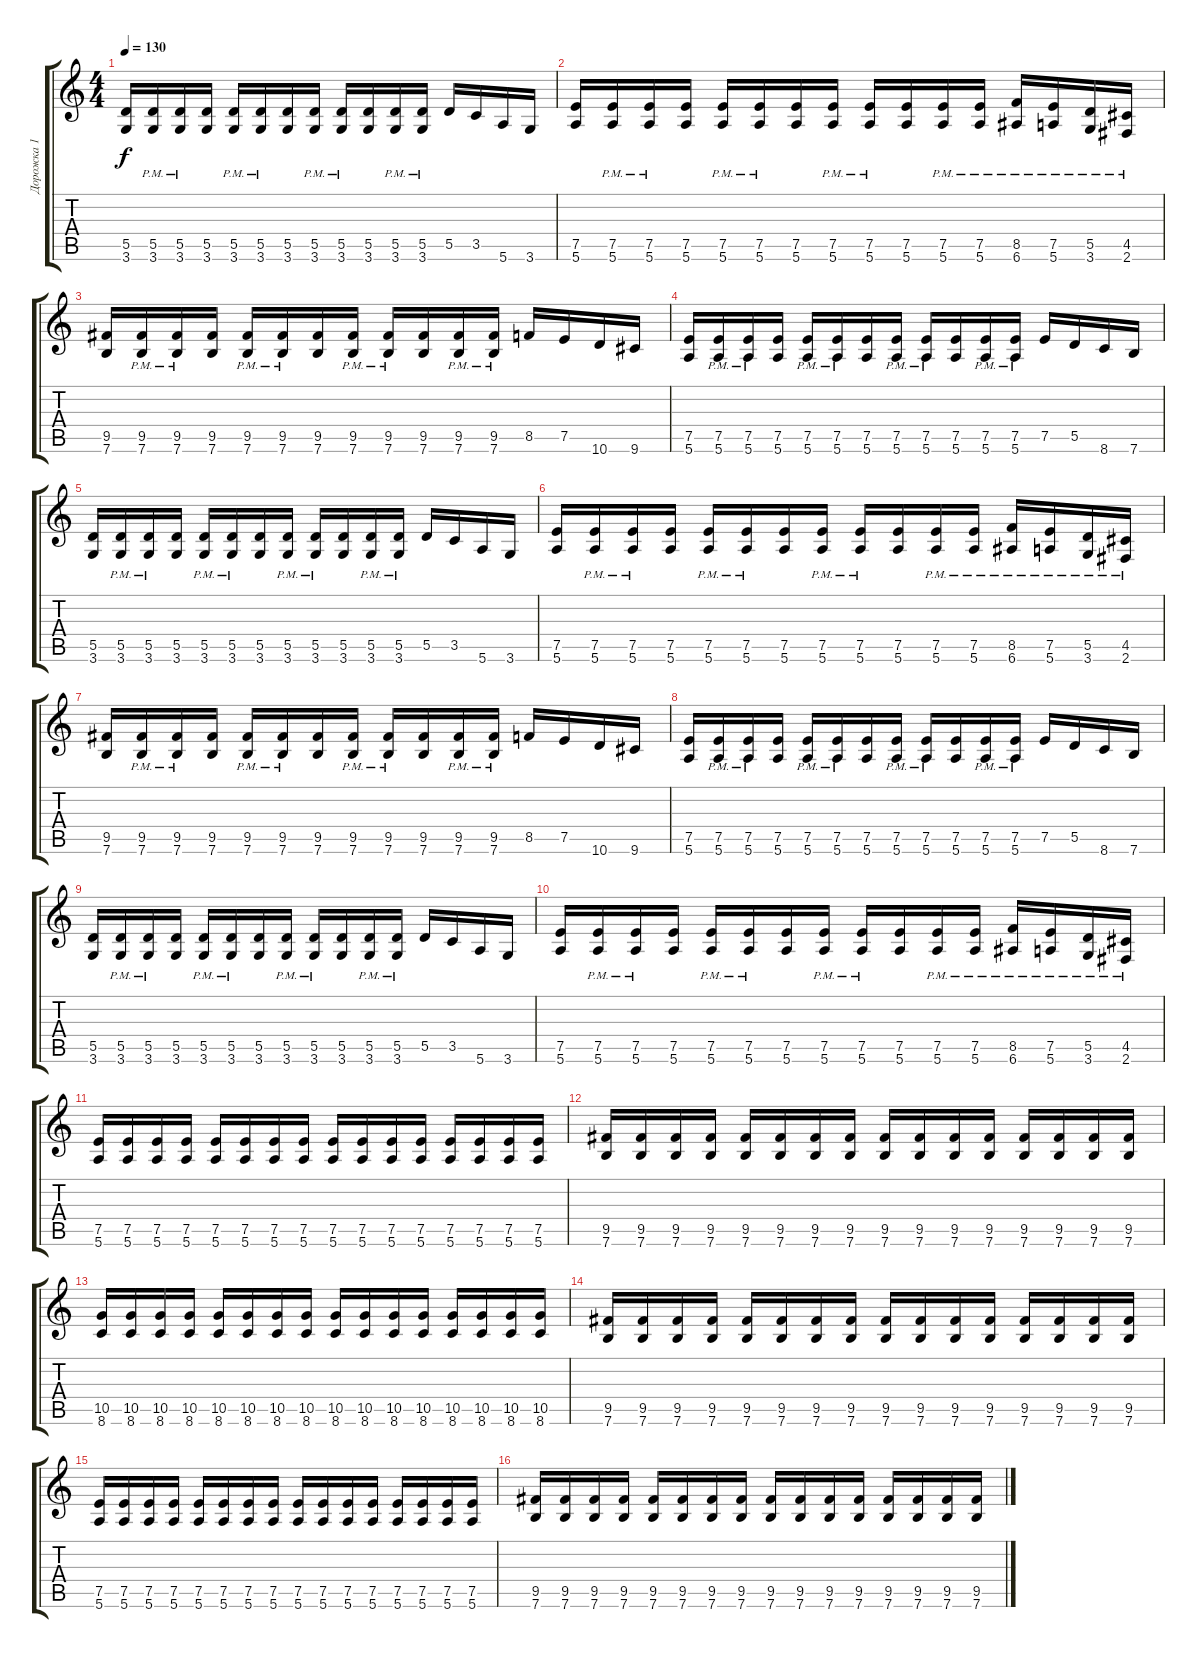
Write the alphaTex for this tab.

\track ("Дорожка 1" "Дорожка 1") {instrument distortionguitar}
\staff {score tabs}
\tuning (E4 B3 G3 D3 A2 E2) {hide}
\ts (4 4)
\tempo 130
\clef g2
\ks c
(5.5 3.6).16{dy f} (5.5{pm} 3.6{pm}).16 (5.5{pm} 3.6{pm}).16 (5.5 3.6).16 (5.5{pm} 3.6{pm}).16 (5.5{pm} 3.6{pm}).16 (5.5 3.6).16 (5.5{pm} 3.6{pm}).16 (5.5{pm} 3.6{pm}).16 (5.5 3.6).16 (5.5{pm} 3.6{pm}).16 (5.5{pm} 3.6{pm}).16 5.5.16 3.5.16 5.6.16 3.6.16 |
(7.5 5.6).16 (7.5{pm} 5.6{pm}).16 (7.5{pm} 5.6{pm}).16 (7.5 5.6).16 (7.5{pm} 5.6{pm}).16 (7.5{pm} 5.6{pm}).16 (7.5 5.6).16 (7.5{pm} 5.6{pm}).16 (7.5{pm} 5.6{pm}).16 (7.5 5.6).16 (7.5{pm} 5.6{pm}).16 (7.5{pm} 5.6{pm}).16 (8.5{pm} 6.6{pm}).16 (7.5{pm} 5.6{pm}).16 (5.5{pm} 3.6{pm}).16 (4.5{pm} 2.6{pm}).16 |
(9.5 7.6).16 (9.5{pm} 7.6{pm}).16 (9.5{pm} 7.6{pm}).16 (9.5 7.6).16 (9.5{pm} 7.6{pm}).16 (9.5{pm} 7.6{pm}).16 (9.5 7.6).16 (9.5{pm} 7.6{pm}).16 (9.5{pm} 7.6{pm}).16 (9.5 7.6).16 (9.5{pm} 7.6{pm}).16 (9.5{pm} 7.6{pm}).16 8.5.16 7.5.16 10.6.16 9.6.16 |
(7.5 5.6).16 (7.5{pm} 5.6{pm}).16 (7.5{pm} 5.6{pm}).16 (7.5 5.6).16 (7.5{pm} 5.6{pm}).16 (7.5{pm} 5.6{pm}).16 (7.5 5.6).16 (7.5{pm} 5.6{pm}).16 (7.5{pm} 5.6{pm}).16 (7.5 5.6).16 (7.5{pm} 5.6{pm}).16 (7.5{pm} 5.6{pm}).16 7.5.16 5.5.16 8.6.16 7.6.16 |
(5.5 3.6).16 (5.5{pm} 3.6{pm}).16 (5.5{pm} 3.6{pm}).16 (5.5 3.6).16 (5.5{pm} 3.6{pm}).16 (5.5{pm} 3.6{pm}).16 (5.5 3.6).16 (5.5{pm} 3.6{pm}).16 (5.5{pm} 3.6{pm}).16 (5.5 3.6).16 (5.5{pm} 3.6{pm}).16 (5.5{pm} 3.6{pm}).16 5.5.16 3.5.16 5.6.16 3.6.16 |
(7.5 5.6).16 (7.5{pm} 5.6{pm}).16 (7.5{pm} 5.6{pm}).16 (7.5 5.6).16 (7.5{pm} 5.6{pm}).16 (7.5{pm} 5.6{pm}).16 (7.5 5.6).16 (7.5{pm} 5.6{pm}).16 (7.5{pm} 5.6{pm}).16 (7.5 5.6).16 (7.5{pm} 5.6{pm}).16 (7.5{pm} 5.6{pm}).16 (8.5{pm} 6.6{pm}).16 (7.5{pm} 5.6{pm}).16 (5.5{pm} 3.6{pm}).16 (4.5{pm} 2.6{pm}).16 |
(9.5 7.6).16 (9.5{pm} 7.6{pm}).16 (9.5{pm} 7.6{pm}).16 (9.5 7.6).16 (9.5{pm} 7.6{pm}).16 (9.5{pm} 7.6{pm}).16 (9.5 7.6).16 (9.5{pm} 7.6{pm}).16 (9.5{pm} 7.6{pm}).16 (9.5 7.6).16 (9.5{pm} 7.6{pm}).16 (9.5{pm} 7.6{pm}).16 8.5.16 7.5.16 10.6.16 9.6.16 |
(7.5 5.6).16 (7.5{pm} 5.6{pm}).16 (7.5{pm} 5.6{pm}).16 (7.5 5.6).16 (7.5{pm} 5.6{pm}).16 (7.5{pm} 5.6{pm}).16 (7.5 5.6).16 (7.5{pm} 5.6{pm}).16 (7.5{pm} 5.6{pm}).16 (7.5 5.6).16 (7.5{pm} 5.6{pm}).16 (7.5{pm} 5.6{pm}).16 7.5.16 5.5.16 8.6.16 7.6.16 |
(5.5 3.6).16 (5.5{pm} 3.6{pm}).16 (5.5{pm} 3.6{pm}).16 (5.5 3.6).16 (5.5{pm} 3.6{pm}).16 (5.5{pm} 3.6{pm}).16 (5.5 3.6).16 (5.5{pm} 3.6{pm}).16 (5.5{pm} 3.6{pm}).16 (5.5 3.6).16 (5.5{pm} 3.6{pm}).16 (5.5{pm} 3.6{pm}).16 5.5.16 3.5.16 5.6.16 3.6.16 |
(7.5 5.6).16 (7.5{pm} 5.6{pm}).16 (7.5{pm} 5.6{pm}).16 (7.5 5.6).16 (7.5{pm} 5.6{pm}).16 (7.5{pm} 5.6{pm}).16 (7.5 5.6).16 (7.5{pm} 5.6{pm}).16 (7.5{pm} 5.6{pm}).16 (7.5 5.6).16 (7.5{pm} 5.6{pm}).16 (7.5{pm} 5.6{pm}).16 (8.5{pm} 6.6{pm}).16 (7.5{pm} 5.6{pm}).16 (5.5{pm} 3.6{pm}).16 (4.5{pm} 2.6{pm}).16 |
(7.5 5.6).16 (7.5 5.6).16 (7.5 5.6).16 (7.5 5.6).16 (7.5 5.6).16 (7.5 5.6).16 (7.5 5.6).16 (7.5 5.6).16 (7.5 5.6).16 (7.5 5.6).16 (7.5 5.6).16 (7.5 5.6).16 (7.5 5.6).16 (7.5 5.6).16 (7.5 5.6).16 (7.5 5.6).16 |
(9.5 7.6).16 (9.5 7.6).16 (9.5 7.6).16 (9.5 7.6).16 (9.5 7.6).16 (9.5 7.6).16 (9.5 7.6).16 (9.5 7.6).16 (9.5 7.6).16 (9.5 7.6).16 (9.5 7.6).16 (9.5 7.6).16 (9.5 7.6).16 (9.5 7.6).16 (9.5 7.6).16 (9.5 7.6).16 |
(10.5 8.6).16 (10.5 8.6).16 (10.5 8.6).16 (10.5 8.6).16 (10.5 8.6).16 (10.5 8.6).16 (10.5 8.6).16 (10.5 8.6).16 (10.5 8.6).16 (10.5 8.6).16 (10.5 8.6).16 (10.5 8.6).16 (10.5 8.6).16 (10.5 8.6).16 (10.5 8.6).16 (10.5 8.6).16 |
(9.5 7.6).16 (9.5 7.6).16 (9.5 7.6).16 (9.5 7.6).16 (9.5 7.6).16 (9.5 7.6).16 (9.5 7.6).16 (9.5 7.6).16 (9.5 7.6).16 (9.5 7.6).16 (9.5 7.6).16 (9.5 7.6).16 (9.5 7.6).16 (9.5 7.6).16 (9.5 7.6).16 (9.5 7.6).16 |
(7.5 5.6).16 (7.5 5.6).16 (7.5 5.6).16 (7.5 5.6).16 (7.5 5.6).16 (7.5 5.6).16 (7.5 5.6).16 (7.5 5.6).16 (7.5 5.6).16 (7.5 5.6).16 (7.5 5.6).16 (7.5 5.6).16 (7.5 5.6).16 (7.5 5.6).16 (7.5 5.6).16 (7.5 5.6).16 |
(9.5 7.6).16 (9.5 7.6).16 (9.5 7.6).16 (9.5 7.6).16 (9.5 7.6).16 (9.5 7.6).16 (9.5 7.6).16 (9.5 7.6).16 (9.5 7.6).16 (9.5 7.6).16 (9.5 7.6).16 (9.5 7.6).16 (9.5 7.6).16 (9.5 7.6).16 (9.5 7.6).16 (9.5 7.6).16
